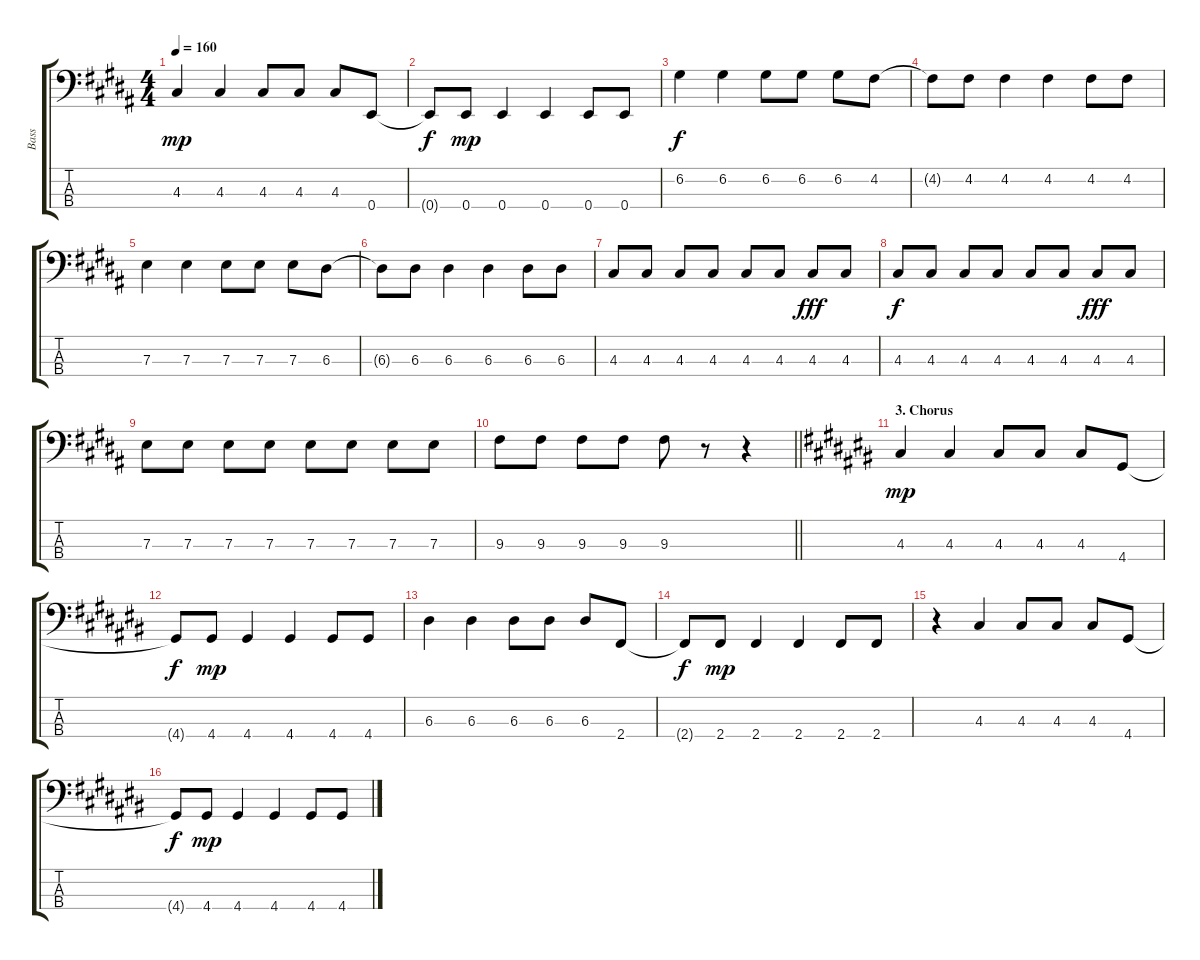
\track ("Bass" "Bass") {instrument electricbassfinger}
\staff {score tabs}
\tuning (G2 D2 A1 E1) {hide}
\ts (4 4)
\tempo 160
\clef f4
\ks b
4.3.4{dy mp} 4.3.4 4.3.8 4.3.8 4.3.8 0.4.8 |
0.4{t}.8{dy f} 0.4.8{dy mp} 0.4.4 0.4.4 0.4.8 0.4.8 |
6.2.4{dy f} 6.2.4 6.2.8 6.2.8 6.2.8 4.2.8 |
4.2{t}.8 4.2.8 4.2.4 4.2.4 4.2.8 4.2.8 |
7.3.4 7.3.4 7.3.8 7.3.8 7.3.8 6.3.8 |
6.3{t}.8 6.3.8 6.3.4 6.3.4 6.3.8 6.3.8 |
4.3.8 4.3.8 4.3.8 4.3.8 4.3.8 4.3.8 4.3.8{dy fff} 4.3.8 |
4.3.8{dy f} 4.3.8 4.3.8 4.3.8 4.3.8 4.3.8 4.3.8{dy fff} 4.3.8 |
7.3.8 7.3.8 7.3.8 7.3.8 7.3.8 7.3.8 7.3.8 7.3.8 |
\barLineRight lightlight
9.3.8 9.3.8 9.3.8 9.3.8 9.3.8 r.8 r.4 |
\section ("" "3. Chorus")
\ks c#
4.3.4{dy mp} 4.3.4 4.3.8 4.3.8 4.3.8 4.4.8 |
4.4{t}.8{dy f} 4.4.8{dy mp} 4.4.4 4.4.4 4.4.8 4.4.8 |
6.3.4 6.3.4 6.3.8 6.3.8 6.3.8 2.4.8 |
2.4{t}.8{dy f} 2.4.8{dy mp} 2.4.4 2.4.4 2.4.8 2.4.8 |
r.4 4.3.4 4.3.8 4.3.8 4.3.8 4.4.8 |
4.4{t}.8{dy f} 4.4.8{dy mp} 4.4.4 4.4.4 4.4.8 4.4.8
